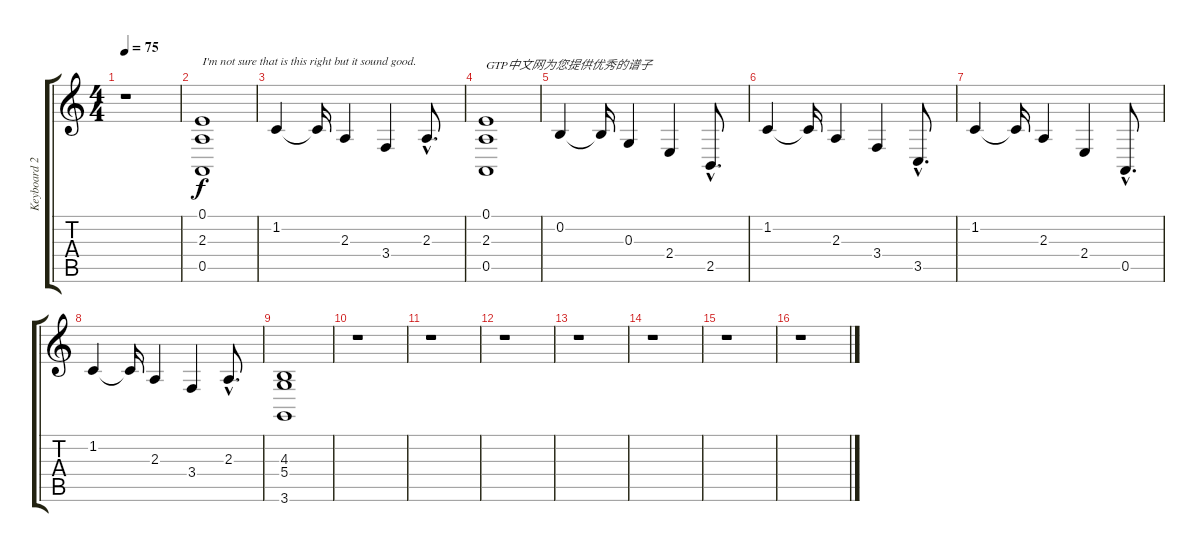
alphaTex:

\track ("Keyboard 2." "Keyboard 2") {instrument choiraahs}
\staff {score tabs}
\tuning (E4 B3 G3 D3 A2 E2) {hide}
\ts (4 4)
\tempo 75
\clef g2
\ks c
r.1{dy f instrument choiraahs} |
(0.1 2.3 0.5).1{txt "I'm not sure that is this right but it sound good."} |
1.2.4 1.2{t}.16 2.3.4 3.4.4 2.3{hac}.8{d} |
(0.1 2.3 0.5).1{txt "GTP中文网为您提供优秀的谱子"} |
0.2.4 0.2{t}.16 0.3.4 2.4.4 2.5{hac}.8{d} |
1.2.4 1.2{t}.16 2.3.4 3.4.4 3.5{hac}.8{d} |
1.2.4 1.2{t}.16 2.3.4 2.4.4 0.5{hac}.8{d} |
1.2.4 1.2{t}.16 2.3.4 3.4.4 2.3{hac}.8{d} |
(4.3 5.4 3.6).1 |
r.1 |
r.1 |
r.1 |
r.1 |
r.1 |
r.1 |
r.1
